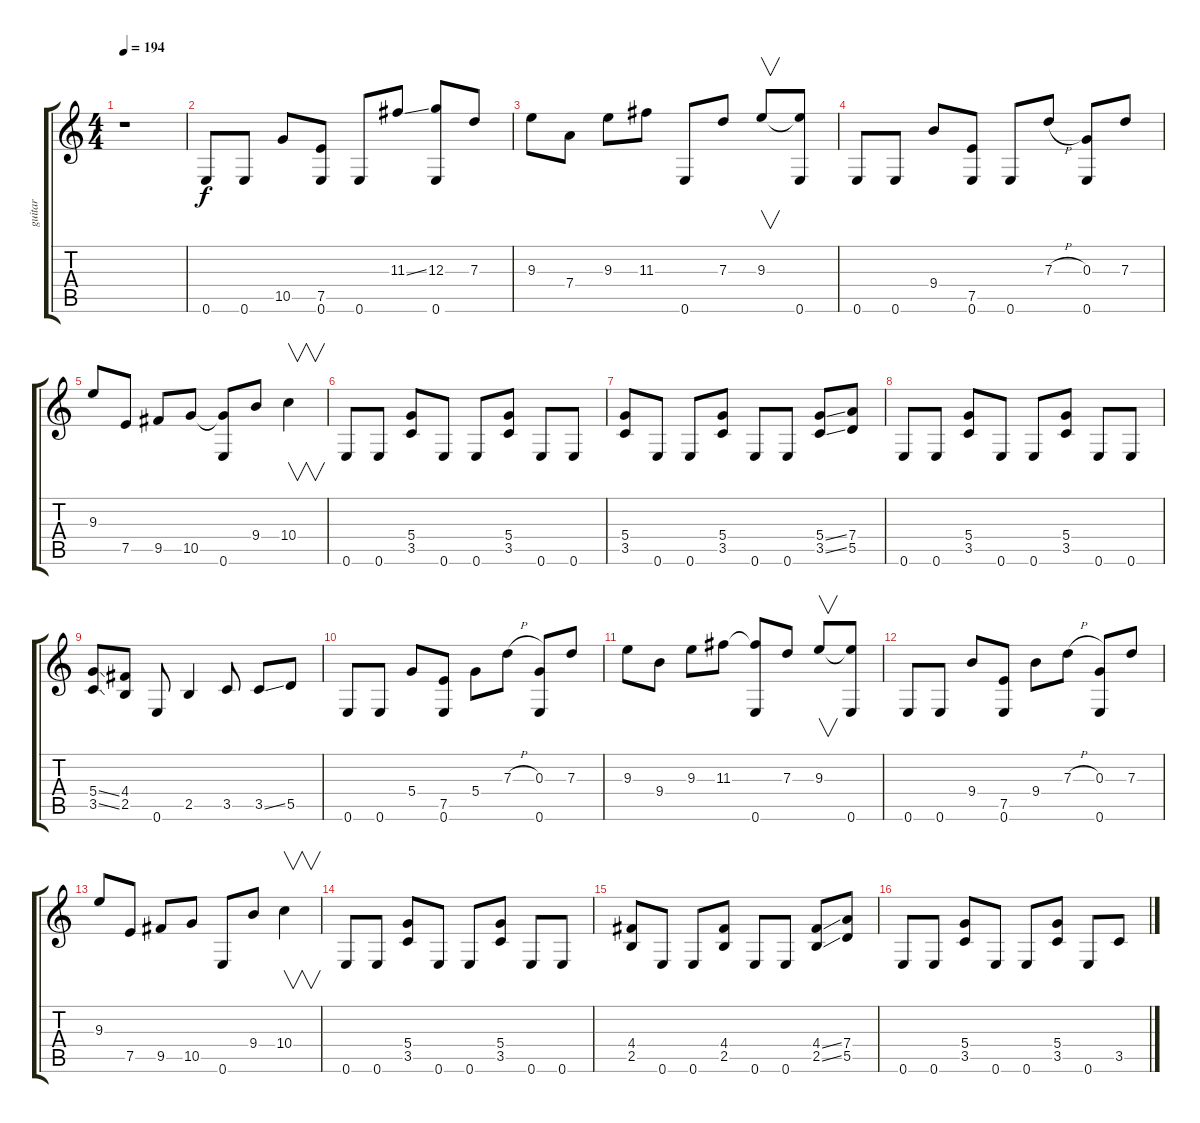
\track ("guitar" "guitar") {instrument distortionguitar}
\staff {score tabs}
\tuning (E4 B3 G3 D3 A2 E2) {hide}
\ts (4 4)
\tempo 194
\clef g2
\ks c
r.1{dy f} |
0.6.8 0.6.8 10.5.8 (7.5 0.6).8 0.6.8 11.3{ss}.8 (12.3 0.6).8 7.3.8 |
9.3.8 7.4.8 9.3.8 11.3.8 0.6.8 7.3.8 9.3.8{v} (9.3{t} 0.6).8 |
0.6.8 0.6.8 9.4.8 (7.5 0.6).8 0.6.8 7.3{h}.8 (0.3 0.6).8 7.3.8 |
9.3.8 7.5.8 9.5.8 10.5.8 (10.5{t} 0.6).8 9.4.8 10.4.4{v} |
0.6.8 0.6.8 (5.4 3.5).8 0.6.8 0.6.8 (5.4 3.5).8 0.6.8 0.6.8 |
(5.4 3.5).8 0.6.8 0.6.8 (5.4 3.5).8 0.6.8 0.6.8 (5.4{ss} 3.5{ss}).8 (7.4 5.5).8 |
0.6.8 0.6.8 (5.4 3.5).8 0.6.8 0.6.8 (5.4 3.5).8 0.6.8 0.6.8 |
(5.4{ss} 3.5{ss}).8 (4.4 2.5).8 0.6.8 2.5.4 3.5.8 3.5{ss}.8 5.5.8 |
0.6.8 0.6.8 5.4.8 (7.5 0.6).8 5.4.8 7.3{h}.8 (0.3 0.6).8 7.3.8 |
9.3.8 9.4.8 9.3.8 11.3.8 (11.3{t} 0.6).8 7.3.8 9.3.8{v} (9.3{t} 0.6).8 |
0.6.8 0.6.8 9.4.8 (7.5 0.6).8 9.4.8 7.3{h}.8 (0.3 0.6).8 7.3.8 |
9.3.8 7.5.8 9.5.8 10.5.8 0.6.8 9.4.8 10.4.4{v} |
0.6.8 0.6.8 (5.4 3.5).8 0.6.8 0.6.8 (5.4 3.5).8 0.6.8 0.6.8 |
(4.4 2.5).8 0.6.8 0.6.8 (4.4 2.5).8 0.6.8 0.6.8 (4.4{ss} 2.5{ss}).8 (7.4 5.5).8 |
0.6.8 0.6.8 (5.4 3.5).8 0.6.8 0.6.8 (5.4 3.5).8 0.6.8 3.5.8
